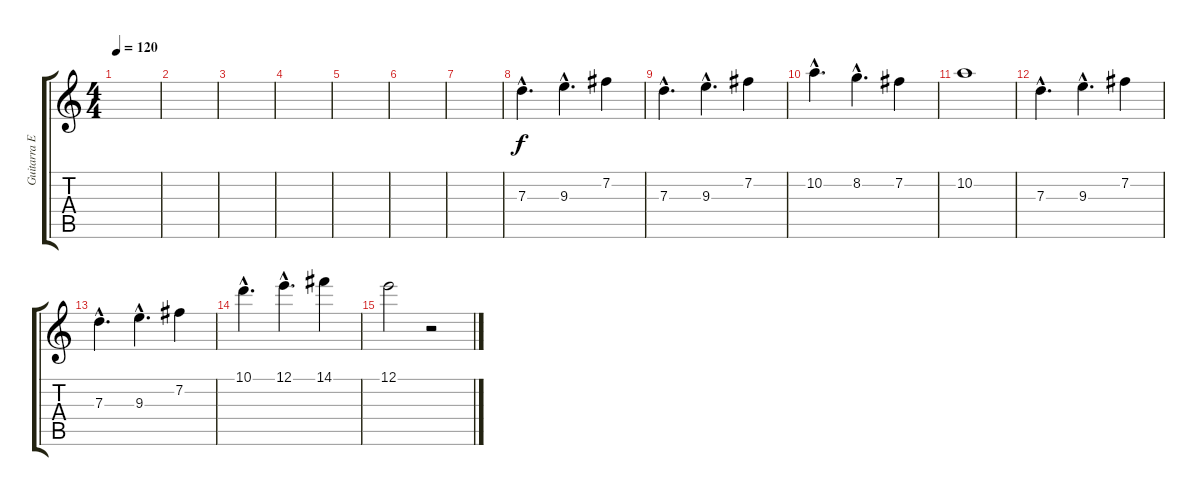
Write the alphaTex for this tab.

\track ("Guitarra Electrica Punteo" "Guitarra E") {instrument distortionguitar}
\staff {score tabs}
\tuning (E4 B3 G3 D3 A2 E2) {hide}
\ts (4 4)
\tempo 120
\clef g2
\ks c
|
|
|
|
|
|
|
7.3{hac}.4{d} 9.3{hac}.4{d} 7.2.4 |
7.3{hac}.4{d} 9.3{hac}.4{d} 7.2.4 |
10.2{hac}.4{d} 8.2{hac}.4{d} 7.2.4 |
10.2.1 |
7.3{hac}.4{d} 9.3{hac}.4{d} 7.2.4 |
7.3{hac}.4{d} 9.3{hac}.4{d} 7.2.4 |
10.1{hac}.4{d} 12.1{hac}.4{d} 14.1.4 |
12.1.2 r.2
